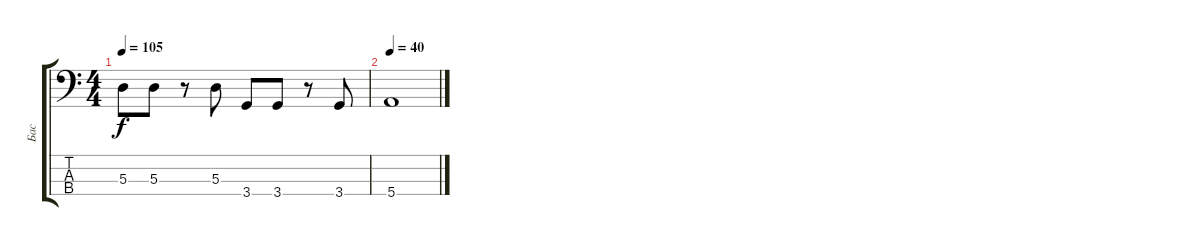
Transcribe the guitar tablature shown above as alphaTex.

\track ("Бас" "Бас") {instrument electricbassfinger}
\staff {score tabs}
\tuning (G2 D2 A1 E1) {hide}
\ts (4 4)
\tempo 105
\clef f4
\ks c
5.3.8{dy f} 5.3.8 r.8 5.3.8 3.4.8 3.4.8 r.8 3.4.8 |
\tempo 40
5.4.1
